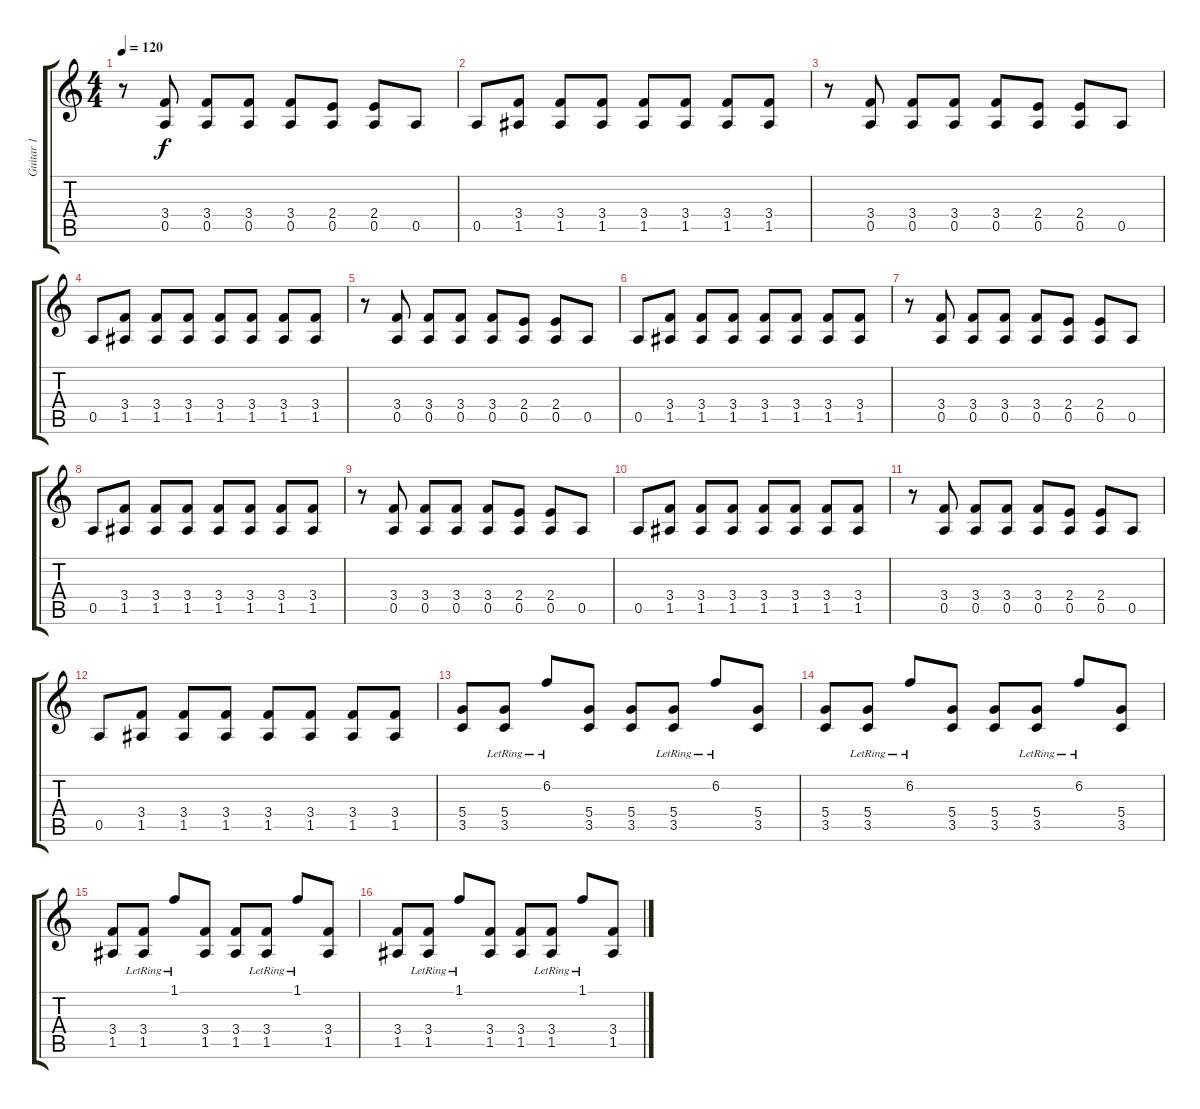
\track ("Guitar 1" "Guitar 1") {instrument electricguitarclean}
\staff {score tabs}
\tuning (E4 B3 G3 D3 A2 D2) {hide}
\ts (4 4)
\tempo 120
\tempo 118
\tempo 120
\clef g2
\ks c
r.8{dy f volume 12 balance 8 instrument electricguitarclean} (3.4 0.5).8 (3.4 0.5).8 (3.4 0.5).8 (3.4 0.5).8 (2.4 0.5).8 (2.4 0.5).8 0.5.8 |
0.5.8 (3.4 1.5).8 (3.4 1.5).8 (3.4 1.5).8 (3.4 1.5).8 (3.4 1.5).8 (3.4 1.5).8 (3.4 1.5).8 |
r.8 (3.4 0.5).8 (3.4 0.5).8 (3.4 0.5).8 (3.4 0.5).8 (2.4 0.5).8 (2.4 0.5).8 0.5.8 |
0.5.8 (3.4 1.5).8 (3.4 1.5).8 (3.4 1.5).8 (3.4 1.5).8 (3.4 1.5).8 (3.4 1.5).8 (3.4 1.5).8 |
r.8 (3.4 0.5).8 (3.4 0.5).8 (3.4 0.5).8 (3.4 0.5).8 (2.4 0.5).8 (2.4 0.5).8 0.5.8 |
0.5.8 (3.4 1.5).8 (3.4 1.5).8 (3.4 1.5).8 (3.4 1.5).8 (3.4 1.5).8 (3.4 1.5).8 (3.4 1.5).8 |
r.8 (3.4 0.5).8 (3.4 0.5).8 (3.4 0.5).8 (3.4 0.5).8 (2.4 0.5).8 (2.4 0.5).8 0.5.8 |
0.5.8 (3.4 1.5).8 (3.4 1.5).8 (3.4 1.5).8 (3.4 1.5).8 (3.4 1.5).8 (3.4 1.5).8 (3.4 1.5).8 |
r.8 (3.4 0.5).8 (3.4 0.5).8 (3.4 0.5).8 (3.4 0.5).8 (2.4 0.5).8 (2.4 0.5).8 0.5.8 |
0.5.8 (3.4 1.5).8 (3.4 1.5).8 (3.4 1.5).8 (3.4 1.5).8 (3.4 1.5).8 (3.4 1.5).8 (3.4 1.5).8 |
r.8 (3.4 0.5).8 (3.4 0.5).8 (3.4 0.5).8 (3.4 0.5).8 (2.4 0.5).8 (2.4 0.5).8 0.5.8 |
0.5.8 (3.4 1.5).8 (3.4 1.5).8 (3.4 1.5).8 (3.4 1.5).8 (3.4 1.5).8 (3.4 1.5).8 (3.4 1.5).8 |
(5.4 3.5).8 (5.4{lr} 3.5{lr}).8 6.2{lr}.8 (5.4 3.5).8 (5.4 3.5).8 (5.4{lr} 3.5{lr}).8 6.2{lr}.8 (5.4 3.5).8 |
(5.4 3.5).8 (5.4{lr} 3.5{lr}).8 6.2{lr}.8 (5.4 3.5).8 (5.4 3.5).8 (5.4{lr} 3.5{lr}).8 6.2{lr}.8 (5.4 3.5).8 |
(3.4 1.5).8 (3.4{lr} 1.5{lr}).8 1.1{lr}.8 (3.4 1.5).8 (3.4 1.5).8 (3.4{lr} 1.5{lr}).8 1.1{lr}.8 (3.4 1.5).8 |
(3.4 1.5).8 (3.4{lr} 1.5{lr}).8 1.1{lr}.8 (3.4 1.5).8 (3.4 1.5).8 (3.4{lr} 1.5{lr}).8 1.1{lr}.8 (3.4 1.5).8
